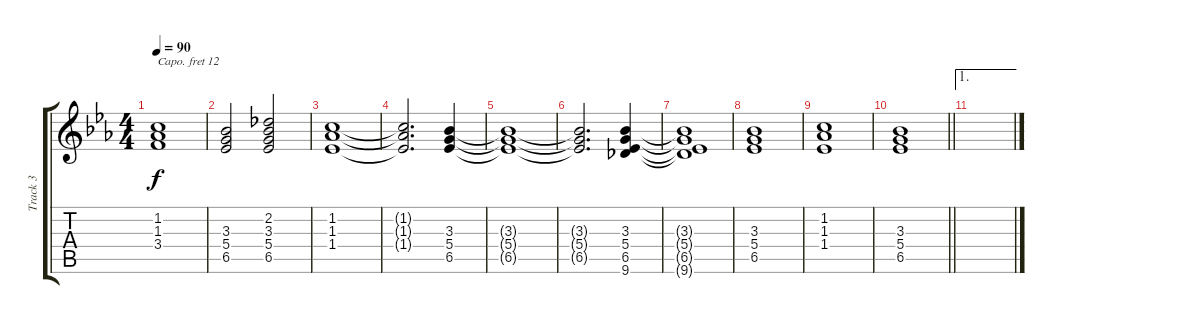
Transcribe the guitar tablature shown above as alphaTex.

\track ("Track 3" "Track 3") {instrument drawbarorgan}
\staff {score tabs}
\capo 12
\tuning (E4 B3 G3 D3 A2 E2) {hide}
\ts (4 4)
\tempo 90
\clef g2
\ks eb
(1.2 1.3 3.4).1{dy f} |
(3.3 5.4 6.5).2 (2.2 3.3 5.4 6.5).2 |
(1.2 1.3 1.4).1 |
(1.2{t} 1.3{t} 1.4{t}).2{d} (3.3 5.4 6.5).4 |
(3.3{t} 5.4{t} 6.5{t}).1 |
(3.3{t} 5.4{t} 6.5{t}).2{d} (3.3 5.4 6.5 9.6).4 |
(3.3{t} 5.4{t} 6.5{t} 9.6{t}).1 |
(3.3 5.4 6.5).1 |
(1.2 1.3 1.4).1 |
\barLineRight lightlight
(3.3 5.4 6.5).1 |
\ae 1
